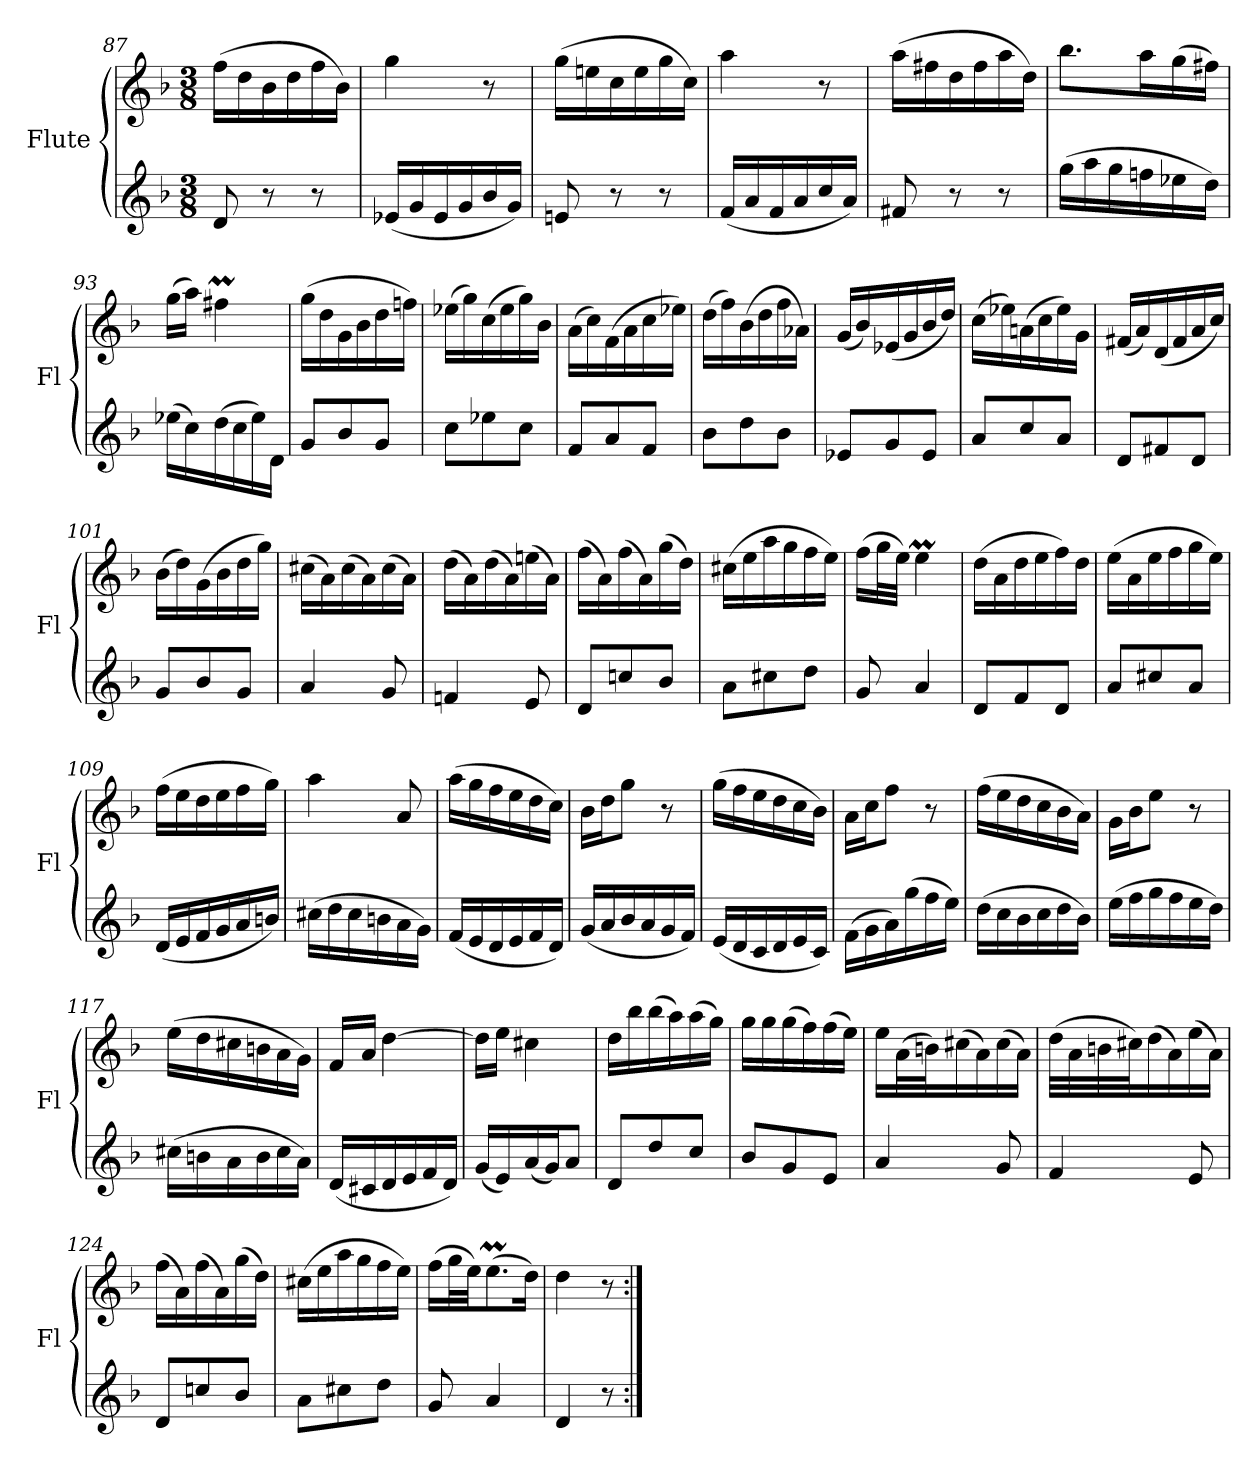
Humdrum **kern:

**kern	**kern
*part2	*part1
*staff2	*staff1
*I"Flute	*I"Flute
*I'Fl	*I'Fl
*clefG2	*clefG2
*k[b-]	*k[b-]
*F:	*F:
*M3/8	*M3/8
=87	=87
8d/	(16ff\LL
.	16dd\
8r	16b-\
.	16dd\
8r	16ff\
.	16b-\JJ)
=88	=88
(16e-X/LL	4gg\
16g/	.
16e-/	.
16g/	.
16b-/	8r
16g/JJ)	.
=89	=89
8en/	(16gg\LL
.	16een\
8r	16cc\
.	16ee\
8r	16gg\
.	16cc\JJ)
=90	=90
(16f/LL	4aa\
16a/	.
16f/	.
16a/	.
16cc/	8r
16a/JJ)	.
!!LO:LB:g=z
=91	=91
8f#X/	(16aa\LL
.	16ff#X\
8r	16dd\
.	16ff#\
8r	16aa\
.	16dd\JJ)
=92	=92
(16gg\LL	8.bb-\L
16aa\	.
16gg\	.
16ffn\	16aa\L
16ee-X\	(16gg\
16dd\JJ)	16ff#X\JJ)
=93	=93
(16ee-X\LL	(16gg\LL
16cc\)	16aa\JJ)
(16dd\	4ff#Xm\
16cc\	.
16ee-\)	.
16d\JJ	.
=94	=94
8g/L	(16gg\LL
.	16dd\
8b-/	16g\
.	16b-\
8g/J	16dd\
.	16ffn\JJ)
=95	=95
8cc\L	(16ee-X\LL
.	16gg\)
8ee-X\	(16cc\
.	16ee-\
8cc\J	16gg\)
.	16b-\JJ
!!LO:PB:g=z
=96	=96
8f/L	(16a\LL
.	16cc\)
8a/	(16f\
.	16a\
8f/J	16cc\
.	16ee-X\JJ)
=97	=97
8b-\L	(16dd\LL
.	16ff\)
8dd\	(16b-\
.	16dd\
8b-\J	16ff\
.	16a-X\JJ)
=98	=98
8e-X/L	(16g/LL
.	16b-/)
8g/	(16e-X/
.	16g/
8e-/J	16b-/
.	16dd/JJ)
=99	=99
8a/L	(16cc\LL
.	16ee-X\)
8cc/	(16an\
.	16cc\
8a/J	16ee-\)
.	16g\JJ
=100	=100
8d/L	(16f#X/LL
.	16a/)
8f#X/	(16d/
.	16f#/
8d/J	16a/
.	16cc/JJ)
=101	=101
8g/L	(16b-\LL
.	16dd\)
8b-/	(16g\
.	16b-\
8g/J	16dd\
.	16gg\JJ)
!!LO:LB:g=z
=102	=102
4a/	(16cc#X\LL
.	16a\)
.	(16cc#\
.	16a\)
8g/	(16cc#\
.	16a\JJ)
=103	=103
4fn/	(16dd\LL
.	16a\)
.	(16dd\
.	16a\)
8e/	(16een\
.	16a\JJ)
=104	=104
8d/L	(16ff\LL
.	16a\)
8ccn/	(16ff\
.	16a\)
8b-/J	(16gg\
.	16dd\JJ)
=105	=105
8a\L	(16cc#X\LL
.	16ee\
8cc#X\	16aa\
.	16gg\
8dd\J	16ff\
.	16ee\JJ)
=106	=106
8g/	(16ff\LL
.	32gg\L
.	32ee\JJJ)
4a/	4eem\
=107	=107
8d/L	(16dd\LL
.	16a\
8f/	16dd\
.	16ee\
8d/J	16ff\)
.	16dd\JJ
!!LO:LB:g=z
=108	=108
8a/L	(16ee\LL
.	16a\
8cc#X/	16ee\
.	16ff\
8a/J	16gg\
.	16ee\JJ)
=109	=109
(16d/LL	(16ff\LL
16e/	16ee\
16f/	16dd\
16g/	16ee\
16a/	16ff\
16bn/JJ)	16gg\JJ)
=110	=110
(16cc#X\LL	4aa\
16dd\	.
16cc#\	.
16bn\	.
16a\	8a/
16g\JJ)	.
=111	=111
(16f/LL	(16aa\LL
16e/	16gg\
16d/	16ff\
16e/	16ee\
16f/	16dd\
16d/JJ)	16cc\JJ)
=112	=112
(16g/LL	16b-\LL
16a/	16dd\J
16b-/	8gg\J
16a/	.
16g/	8r
16f/JJ)	.
=113	=113
(16e/LL	(16gg\LL
16d/	16ff\
16c/	16ee\
16d/	16dd\
16e/	16cc\
16c/JJ)	16b-\JJ)
!!LO:LB:g=z
=114	=114
(16f\LL	16a\LL
16g\	16cc\J
16a\)	8ff\J
(16gg\	.
16ff\	8r
16ee\JJ)	.
=115	=115
(16dd\LL	(16ff\LL
16cc\	16ee\
16b-\	16dd\
16cc\	16cc\
16dd\	16b-\
16b-\JJ)	16a\JJ)
=116	=116
(16ee\LL	16g\LL
16ff\	16b-\J
16gg\	8ee\J
16ff\	.
16ee\	8r
16dd\JJ)	.
=117	=117
(16cc#X\LL	(16ee\LL
16bn\	16dd\
16a\	16cc#X\
16b\	16bn\
16cc#\	16a\
16a\JJ)	16g\JJ)
=118	=118
(16d/LL	16f/LL
16c#X/	16a/JJ
16d/	[4dd\
16e/	.
16f/	.
16d/JJ)	.
=119	=119
(16g/LL	16dd\LL]
16e/)	16ee\JJ
(16a/	4cc#X\
16g/J)	.
8a/J	.
!!LO:LB:g=z
=120	=120
8d/L	16dd\LL
.	16bb-\
8dd/	(16bb-\
.	16aa\)
8cc/J	(16aa\
.	16gg\JJ)
=121	=121
8b-/L	16gg\LL
.	16gg\
8g/	(16gg\
.	16ff\)
8e/J	(16ff\
.	16ee\JJ)
=122	=122
4a/	16ee\LL
.	(32a\L
.	32bn\J)
.	(16cc#X\
.	16a\)
8g/	(16cc#\
.	16a\JJ)
=123	=123
4f/	(32dd\LLL
.	32a\
.	32bn\
.	32cc#X\J)
.	(16dd\
.	16a\)
8e/	(16ee\
.	16a\JJ)
!!LO:LB:g=z
=124	=124
8d/L	(16ff\LL
.	16a\)
8ccn/	(16ff\
.	16a\)
8b-/J	(16gg\
.	16dd\JJ)
=125	=125
8a\L	(16cc#X\LL
.	16ee\
8cc#X\	16aa\
.	16gg\
8dd\J	16ff\
.	16ee\JJ)
=126	=126
8g/	(16ff\LL
.	32gg\L
.	32ee\JJ)
4a/	(8.eem\
.	16dd\Jk)
=127	=127
4d/	4dd\
8r	8r
=:|!	=:|!
*-	*-
